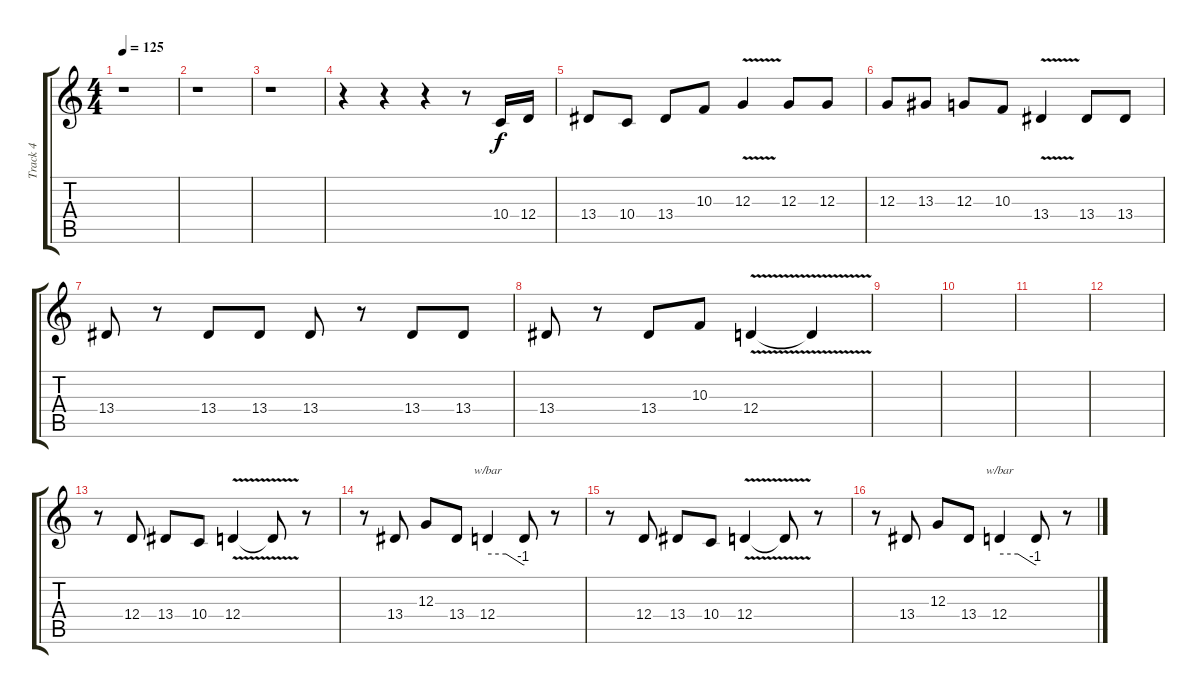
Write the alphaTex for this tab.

\track ("Track 4" "Track 4") {instrument lead6voice}
\staff {score tabs}
\tuning (E4 B3 G3 D3 A2 D2) {hide}
\ts (4 4)
\tempo 125
\clef g2
\ks c
r.1{dy f instrument lead6voice} |
r.1 |
r.1 |
r.4 r.4 r.4 r.8 10.4.16 12.4.16 |
13.4.8 10.4.8 13.4.8 10.3.8 12.3{v}.4 12.3.8 12.3.8 |
12.3.8 13.3.8 12.3.8 10.3.8 13.4{v}.4 13.4.8 13.4.8 |
13.4.8 r.8 13.4.8 13.4.8 13.4.8 r.8 13.4.8 13.4.8 |
13.4.8 r.8 13.4.8 10.3.8 12.4{v}.4 12.4{t}.4 |
|
|
|
|
r.8 12.4.8 13.4.8 10.4.8 12.4{v}.4 12.4{t}.8 r.8 |
r.8 13.4.8 12.3.8 13.4.8 12.4.4{tbe (custom default 0 0 30 0 58 -4 60 -4)} 12.4{t}.8 r.8 |
r.8 12.4.8 13.4.8 10.4.8 12.4{v}.4 12.4{t}.8 r.8 |
r.8 13.4.8 12.3.8 13.4.8 12.4.4{tbe (custom default 0 0 30 0 58 -4 60 -4)} 12.4{t}.8 r.8
